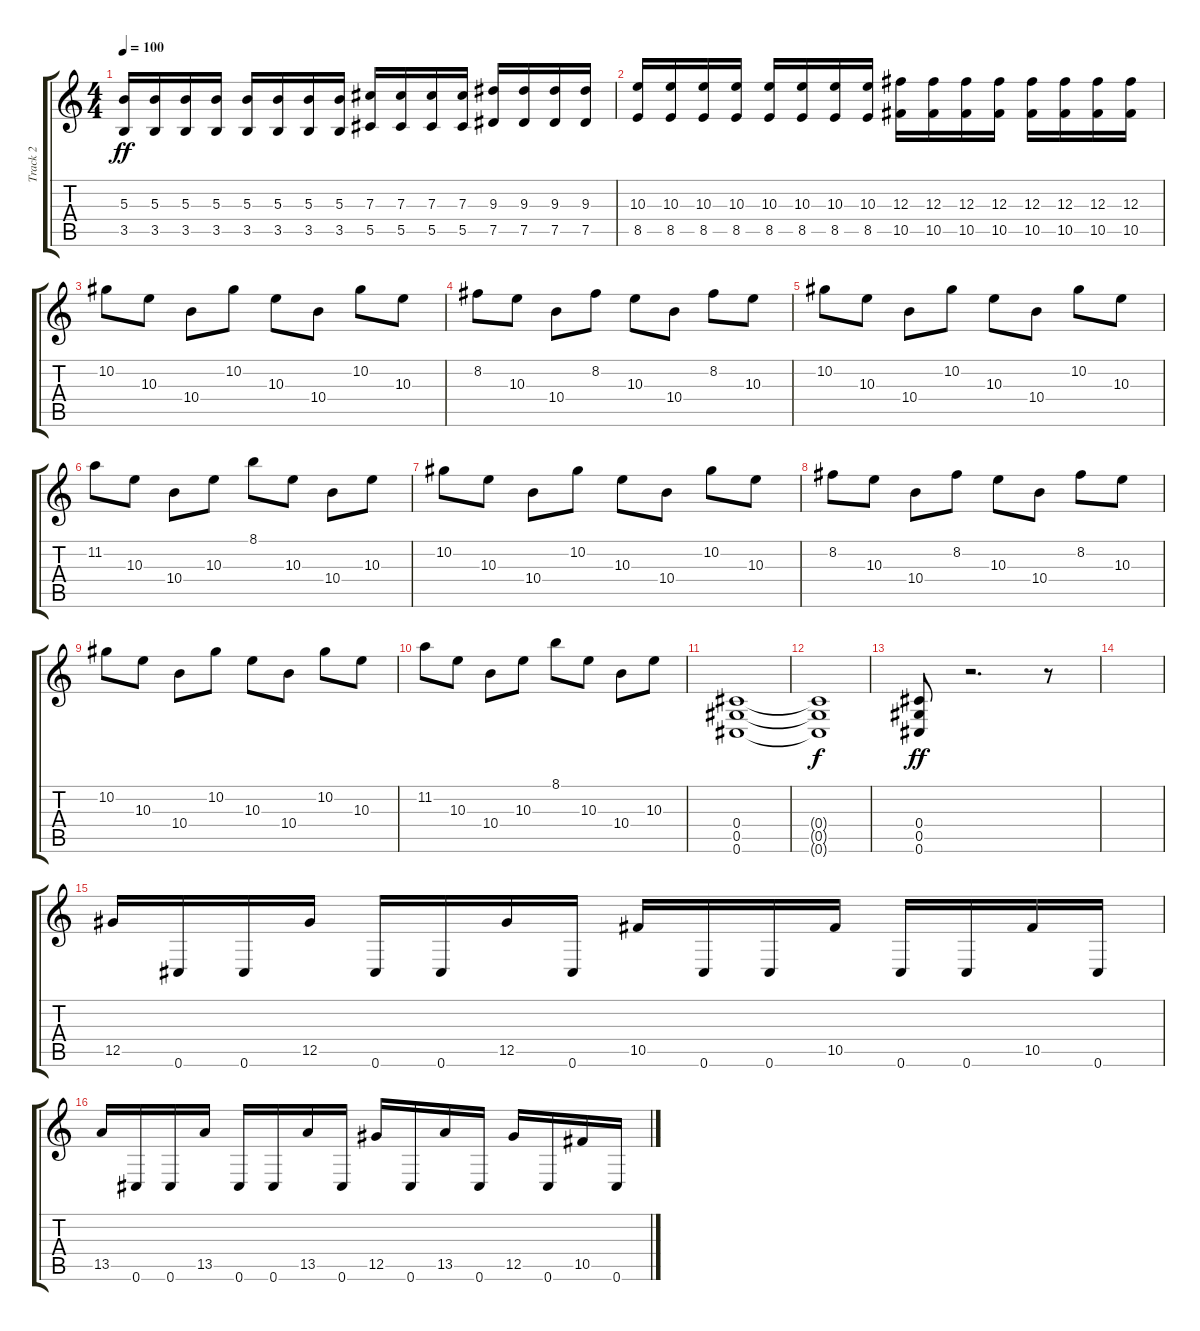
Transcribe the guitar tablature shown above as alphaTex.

\track ("Track 2" "Track 2") {instrument distortionguitar}
\staff {score tabs}
\tuning (Eb4 Bb3 Gb3 Db3 Ab2 Db2) {hide}
\ts (4 4)
\tempo 100
\clef g2
\ks c
(5.3 3.5).16{dy ff} (5.3 3.5).16 (5.3 3.5).16 (5.3 3.5).16 (5.3 3.5).16 (5.3 3.5).16 (5.3 3.5).16 (5.3 3.5).16 (7.3 5.5).16 (7.3 5.5).16 (7.3 5.5).16 (7.3 5.5).16 (9.3 7.5).16 (9.3 7.5).16 (9.3 7.5).16 (9.3 7.5).16 |
(10.3 8.5).16 (10.3 8.5).16 (10.3 8.5).16 (10.3 8.5).16 (10.3 8.5).16 (10.3 8.5).16 (10.3 8.5).16 (10.3 8.5).16 (12.3 10.5).16 (12.3 10.5).16 (12.3 10.5).16 (12.3 10.5).16 (12.3 10.5).16 (12.3 10.5).16 (12.3 10.5).16 (12.3 10.5).16 |
10.2.8 10.3.8 10.4.8 10.2.8 10.3.8 10.4.8 10.2.8 10.3.8 |
8.2.8 10.3.8 10.4.8 8.2.8 10.3.8 10.4.8 8.2.8 10.3.8 |
10.2.8 10.3.8 10.4.8 10.2.8 10.3.8 10.4.8 10.2.8 10.3.8 |
11.2.8 10.3.8 10.4.8 10.3.8 8.1.8 10.3.8 10.4.8 10.3.8 |
10.2.8 10.3.8 10.4.8 10.2.8 10.3.8 10.4.8 10.2.8 10.3.8 |
8.2.8 10.3.8 10.4.8 8.2.8 10.3.8 10.4.8 8.2.8 10.3.8 |
10.2.8 10.3.8 10.4.8 10.2.8 10.3.8 10.4.8 10.2.8 10.3.8 |
11.2.8 10.3.8 10.4.8 10.3.8 8.1.8 10.3.8 10.4.8 10.3.8 |
(0.4 0.5 0.6).1 |
(0.4{t} 0.5{t} 0.6{t}).1{dy f} |
(0.4 0.5 0.6).8{dy ff} r.2{d} r.8 |
|
12.5.16 0.6.16 0.6.16 12.5.16 0.6.16 0.6.16 12.5.16 0.6.16 10.5.16 0.6.16 0.6.16 10.5.16 0.6.16 0.6.16 10.5.16 0.6.16 |
13.5.16 0.6.16 0.6.16 13.5.16 0.6.16 0.6.16 13.5.16 0.6.16 12.5.16 0.6.16 13.5.16 0.6.16 12.5.16 0.6.16 10.5.16 0.6.16
